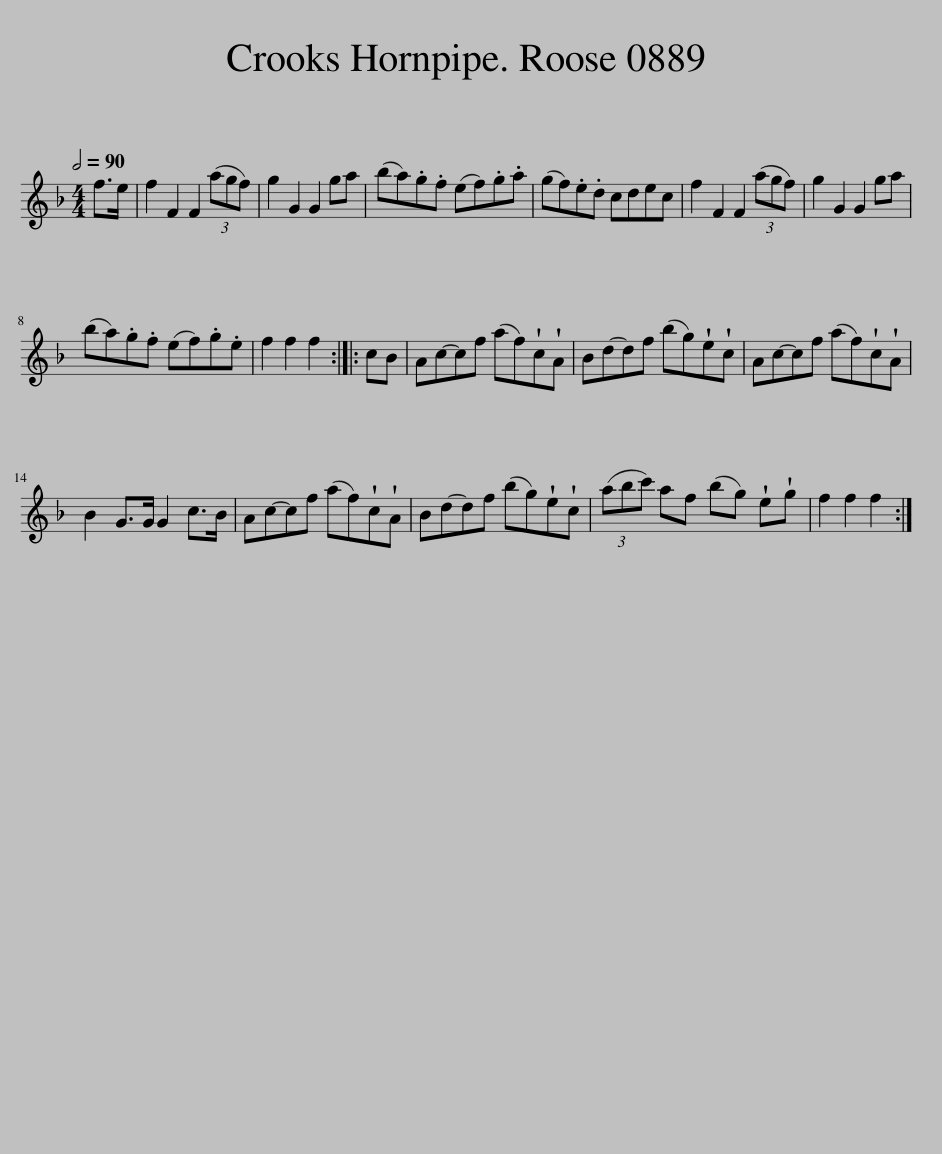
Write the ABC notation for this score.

X:1
L:1/8
Q:1/2=90
M:4/4
I:linebreak $
K:F
V:1 treble
V:1
 f>e | f2 F2 F2 (3(agf) | g2 G2 G2 ga | (ba).g.f (ef).g.a | (gf).e.d cdec | %5
 f2 F2 F2 (3(agf) | g2 G2 G2 ga |$ (ba).g.f (ef).g.e | f2 f2 f2 :: cB | %10
 Ac-cf (af)!wedge!c!wedge!A | Bd-df (bg)!wedge!e!wedge!c | Ac-cf (af)!wedge!c!wedge!A |$ B2 G>G G2 c>B | Ac-cf (af)!wedge!c!wedge!A | %15
 Bd-df (bg)!wedge!e!wedge!c | (3(abc') af (bg) !wedge!e!wedge!g | f2 f2 f2 :| %18
